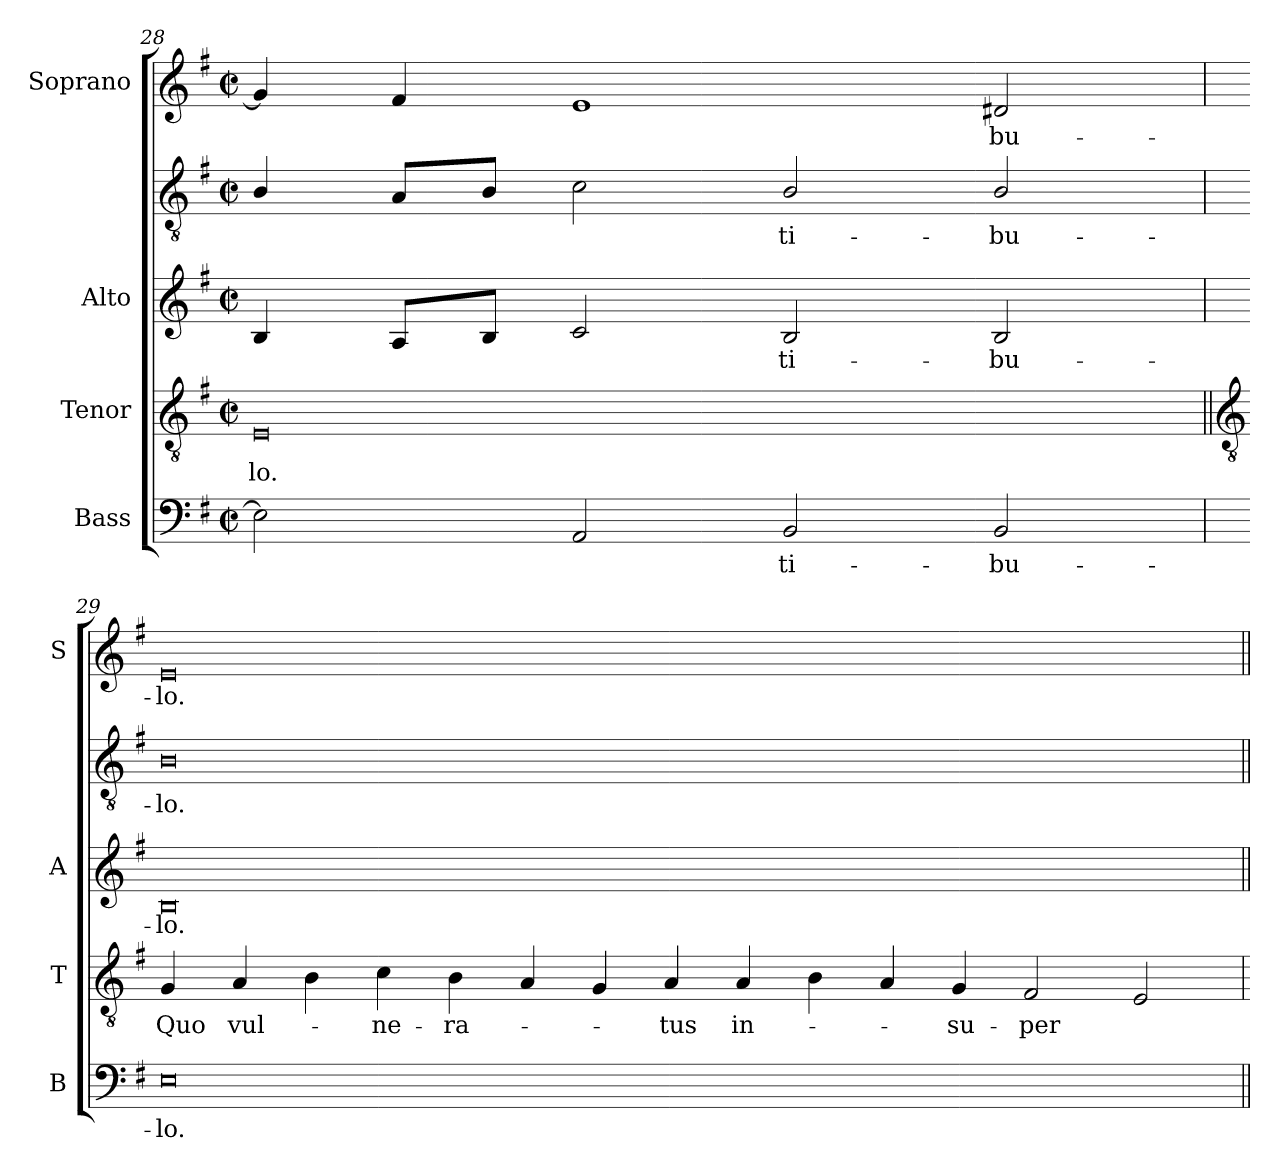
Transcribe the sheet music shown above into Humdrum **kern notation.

**kern	**text	**kern	**text	**kern	**text	**kern	**text	**kern	**text
*part4	*part4	*part3	*part3	*part2	*part2	*part2	*part2	*part1	*part1
*staff5	*staff5	*staff4	*staff4	*staff3	*staff3	*staff2	*staff2	*staff1	*staff1
*I"Bass	*	*I"Tenor	*	*I"Alto	*	*	*	*I"Soprano	*
*I'B	*	*I'T	*	*I'A	*	*	*	*I'S	*
*clefF4	*	*clefGv2	*	*	*	*clefGv2	*	*clefG2	*
*k[f#]	*	*k[f#]	*	*k[f#]	*	*k[f#]	*	*k[f#]	*
*G:	*	*G:	*	*G:	*	*G:	*	*G:	*
*M4/2	*	*M4/2	*	*M4/2	*	*M4/2	*	*M4/2	*
*met(c|)	*	*met(c|)	*	*met(c|)	*	*met(c|)	*	*met(c|)	*
=28	=28	=28	=28	=28	=28	=28	=28	=28	=28
!	!	!	!LO:LY:b	!	!	!	!	!	!
2E]	.	0E	-lo.	4B/	.	4B/	.	4g]	.
.	.	.	.	8AL	.	8AL	.	4f#	.
.	.	.	.	8BJ	.	8BJ	.	.	.
2AA	.	.	.	2c	.	2c	.	1e	.
!	!LO:LY:b	!	!	!	!LO:LY:b	!	!LO:LY:b	!	!
2BB	ti-	.	.	2B/	ti-	2B/	ti-	.	.
!	!LO:LY:b	!	!	!	!LO:LY:b	!	!LO:LY:b	!	!LO:LY:b
2BB	-bu-	.	.	2B/	-bu-	2B/	-bu-	2d#	bu-
!!LO:LB:g=z
=29	=29	=29||	=29	=29	=29	=29	=29	=29	=29
*	*	*clefGv2	*	*	*	*	*	*	*
!	!LO:LY:b	!	!LO:LY:b	!	!LO:LY:b	!	!LO:LY:b	!	!LO:LY:b
0E	-lo.	4G	Quo	0B	-lo.	0B	-lo.	0e	-lo.
!	!	!	!LO:LY:b	!	!	!	!	!	!
.	.	4A	vul-	.	.	.	.	.	.
.	.	4B	.	.	.	.	.	.	.
!	!	!	!LO:LY:b	!	!	!	!	!	!
.	.	4c	ne-	.	.	.	.	.	.
!	!	!	!LO:LY:b	!	!	!	!	!	!
.	.	4B	-ra-	.	.	.	.	.	.
.	.	4A	.	.	.	.	.	.	.
.	.	4G	.	.	.	.	.	.	.
!	!	!	!LO:LY:b	!	!	!	!	!	!
.	.	4A	tus	.	.	.	.	.	.
!	!	!	!LO:LY:b	!	!	!	!	!	!
0ryy	.	4A	in-	0ryy	.	0ryy	.	0ryy	.
.	.	4B	.	.	.	.	.	.	.
.	.	4A	.	.	.	.	.	.	.
!	!	!	!LO:LY:b	!	!	!	!	!	!
.	.	4G	su-	.	.	.	.	.	.
!	!	!	!LO:LY:b	!	!	!	!	!	!
.	.	2F#	-per	.	.	.	.	.	.
.	.	2E	.	.	.	.	.	.	.
=||	=||	=	=||	=||	=||	=||	=||	=||	=||
*-	*-	*-	*-	*-	*-	*-	*-	*-	*-
